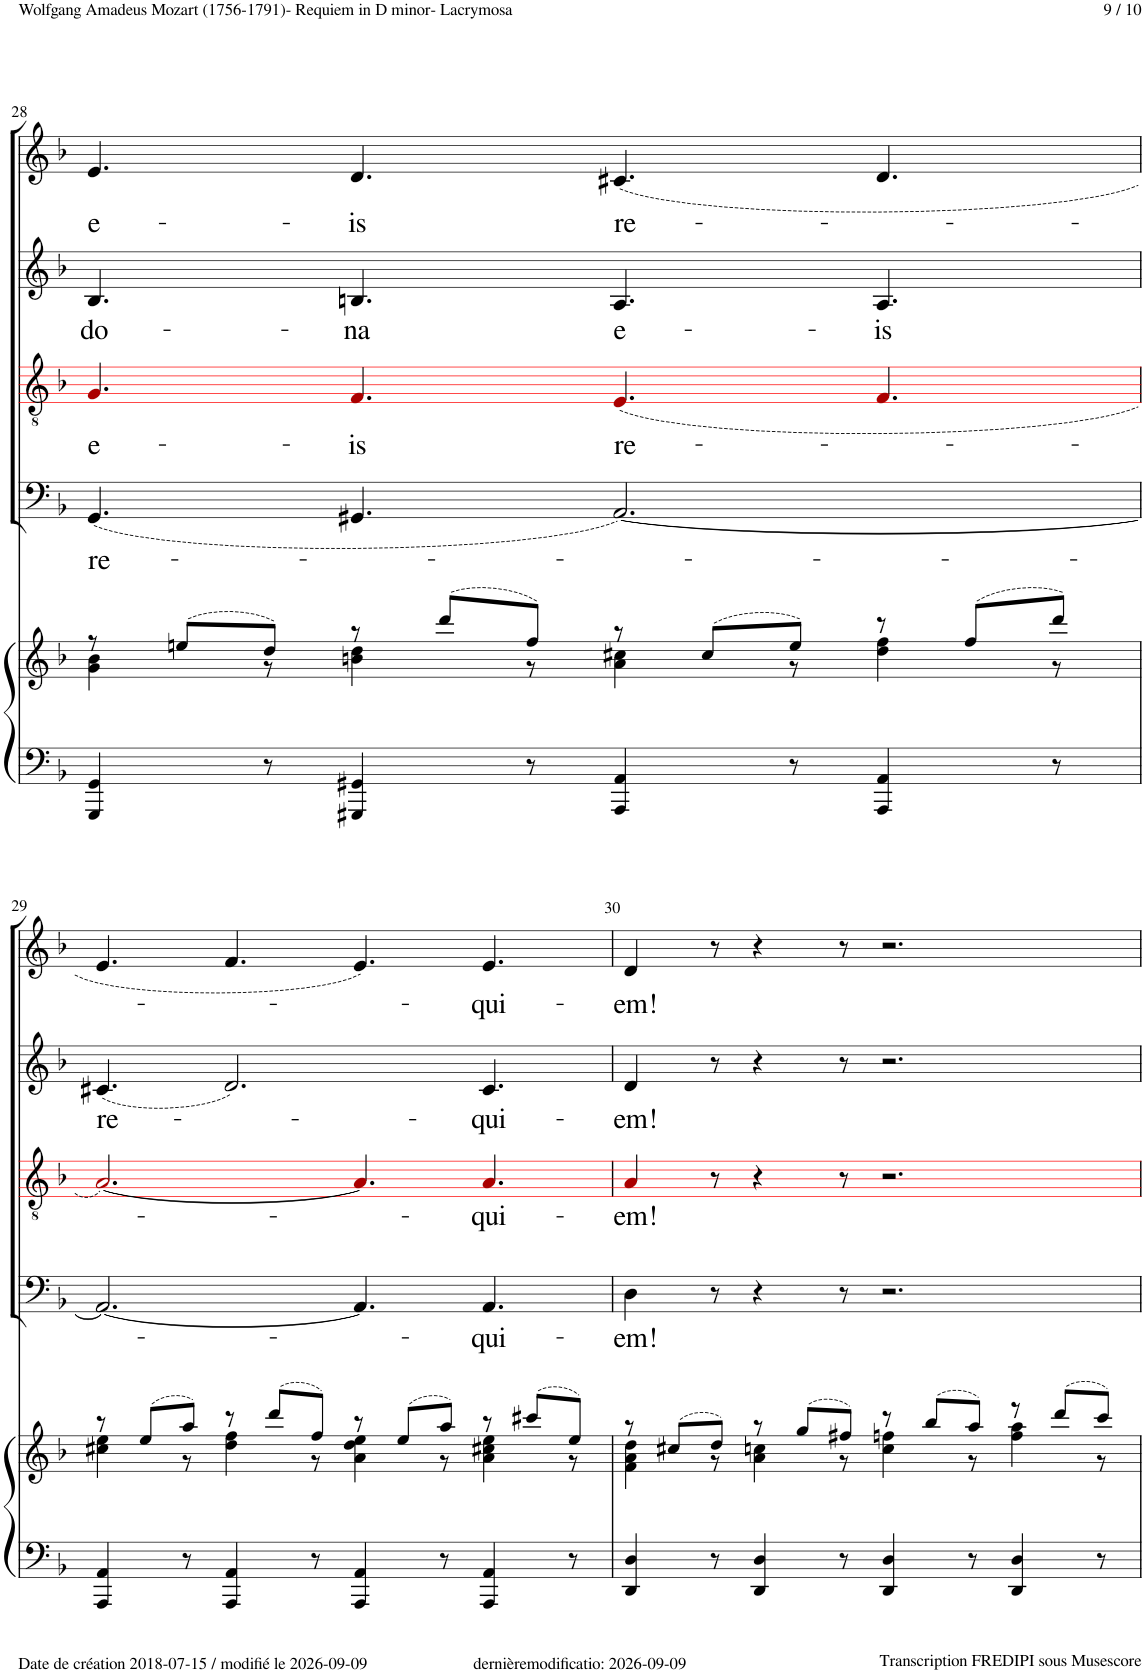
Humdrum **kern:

**kern	**kern	**kern	**text	**kern	**text	**kern	**text	**kern	**text
*part5	*part5	*part4	*part4	*part3	*part3	*part2	*part2	*part1	*part1
*staff6	*staff5	*staff4	*staff4	*staff3	*staff3	*staff2	*staff2	*staff1	*staff1
*I"Piano	*	*I"Bass	*	*I"Tenor	*	*I"Alto	*	*I"Soprano	*
*I'Pno	*	*	*	*	*	*	*	*	*
!!LO:PB:g=z
*clefF4	*clefG2	*clefF4	*	*clefGv2	*	*clefG2	*	*clefG2	*
*	*	*	*	*ITrd8c14	*	*	*	*	*
*k[b-]	*k[b-]	*k[b-]	*	*k[b-]	*	*k[b-]	*	*k[b-]	*
*M12/8	*M12/8	*M12/8	*	*M12/8	*	*M12/8	*	*M12/8	*
=28	=28	=28	=28	=28	=28	=28	=28	=28	=28
*	*^	*	*	*	*	*	*	*	*
!	!	!	!	!LO:LY:b	!	!LO:LY:b	!	!LO:LY:b	!	!LO:LY:b
4GGG/ 4GG/	8r	4g\ 4b-\	(4.GG!/	re-	4.G!i/	e-	4.B-!/	do-	4.e!/	e-
.	(8een/L	.	.	.	.	.	.	.	.	.
8r	8dd/J)	8r	.	.	.	.	.	.	.	.
!	!	!	!	!	!	!LO:LY:b	!	!LO:LY:b	!	!LO:LY:b
4GGG#X/ 4GG#X/	8r	4bn\ 4dd\	4.GG#X!/	.	4.F!i/	-is	4.Bn!/	-na	4.d!/	-is
.	(8ddd/L	.	.	.	.	.	.	.	.	.
8r	8ff/J)	8r	.	.	.	.	.	.	.	.
!	!	!	!	!	!	!LO:LY:b	!	!LO:LY:b	!	!LO:LY:b
4AAA/ 4AA/	8r	4a\ 4cc#X\	[2.AA!/)	.	(4.E!i/	re-	4.A!/	e-	(4.c#X!/	re-
.	(8cc#/L	.	.	.	.	.	.	.	.	.
8r	8ee/J)	8r	.	.	.	.	.	.	.	.
!	!	!	!	!	!	!	!	!LO:LY:b	!	!
4AAA/ 4AA/	8r	4dd\ 4ff\	.	.	4.F!i/	.	4.A!/	-is	4.d!/	.
.	(8ff/L	.	.	.	.	.	.	.	.	.
8r	8ddd/J)	8r	.	.	.	.	.	.	.	.
!!LO:LB:g=z
=29	=29	=29	=29	=29	=29	=29	=29	=29	=29	=29
!	!	!	!	!	!	!	!	!LO:LY:b	!	!
4AAA/ 4AA/	8r	4cc#X\ 4ee\	2.AA!/_	.	[2.A!i/)	.	(4.c#X!/	re-	4.e!/	.
.	(8ee/L	.	.	.	.	.	.	.	.	.
8r	8aa/J)	8r	.	.	.	.	.	.	.	.
4AAA/ 4AA/	8r	4dd\ 4ff\	.	.	.	.	2.d!/)	.	4.f!/	.
.	(8ddd/L	.	.	.	.	.	.	.	.	.
8r	8ff/J)	8r	.	.	.	.	.	.	.	.
4AAA/ 4AA/	8r	4a\ 4dd\ 4ee\	4.AA!/]	.	4.A!i/]	.	.	.	4.e!/)	.
.	(8ee/L	.	.	.	.	.	.	.	.	.
8r	8aa/J)	8r	.	.	.	.	.	.	.	.
!	!	!	!	!LO:LY:b	!	!LO:LY:b	!	!LO:LY:b	!	!LO:LY:b
4AAA/ 4AA/	8r	4a\ 4cc#X\ 4ee\	4.AA!/	-qui-	4.A!i/	-qui-	4.c#!/	-qui-	4.e!/	-qui-
.	(8ccc#X/L	.	.	.	.	.	.	.	.	.
8r	8ee/J)	8r	.	.	.	.	.	.	.	.
=30	=30	=30	=30	=30	=30	=30	=30	=30	=30	=30
!	!	!	!	!LO:LY:b	!	!LO:LY:b	!	!LO:LY:b	!	!LO:LY:b
4DD/ 4D/	8r	4f\ 4a\ 4dd\	4D!\	-em!	4A!i/	-em!	4d!/	-em!	4d!/	-em!
.	(8cc#X/L	.	.	.	.	.	.	.	.	.
8r	8dd/J)	8r	8r	.	8r	.	8r	.	8r	.
4DD/ 4D/	8r	4a\ 4ccn\	4r	.	4r	.	4r	.	4r	.
.	(8gg/L	.	.	.	.	.	.	.	.	.
8r	8ff#X/J)	8r	8r	.	8r	.	8r	.	8r	.
4DD/ 4D/	8r	4cc\ 4ffn\	2.r	.	2.r	.	2.r	.	2.r	.
.	(8bb-/L	.	.	.	.	.	.	.	.	.
8r	8aa/J)	8r	.	.	.	.	.	.	.	.
4DD/ 4D/	8r	4ff\ 4aa\	.	.	.	.	.	.	.	.
.	(8ddd/L	.	.	.	.	.	.	.	.	.
8r	8ccc/J)	8r	.	.	.	.	.	.	.	.
*	*v	*v	*	*	*	*	*	*	*	*
=	=	=	=	=	=	=	=	=	=
*-	*-	*-	*-	*-	*-	*-	*-	*-	*-
